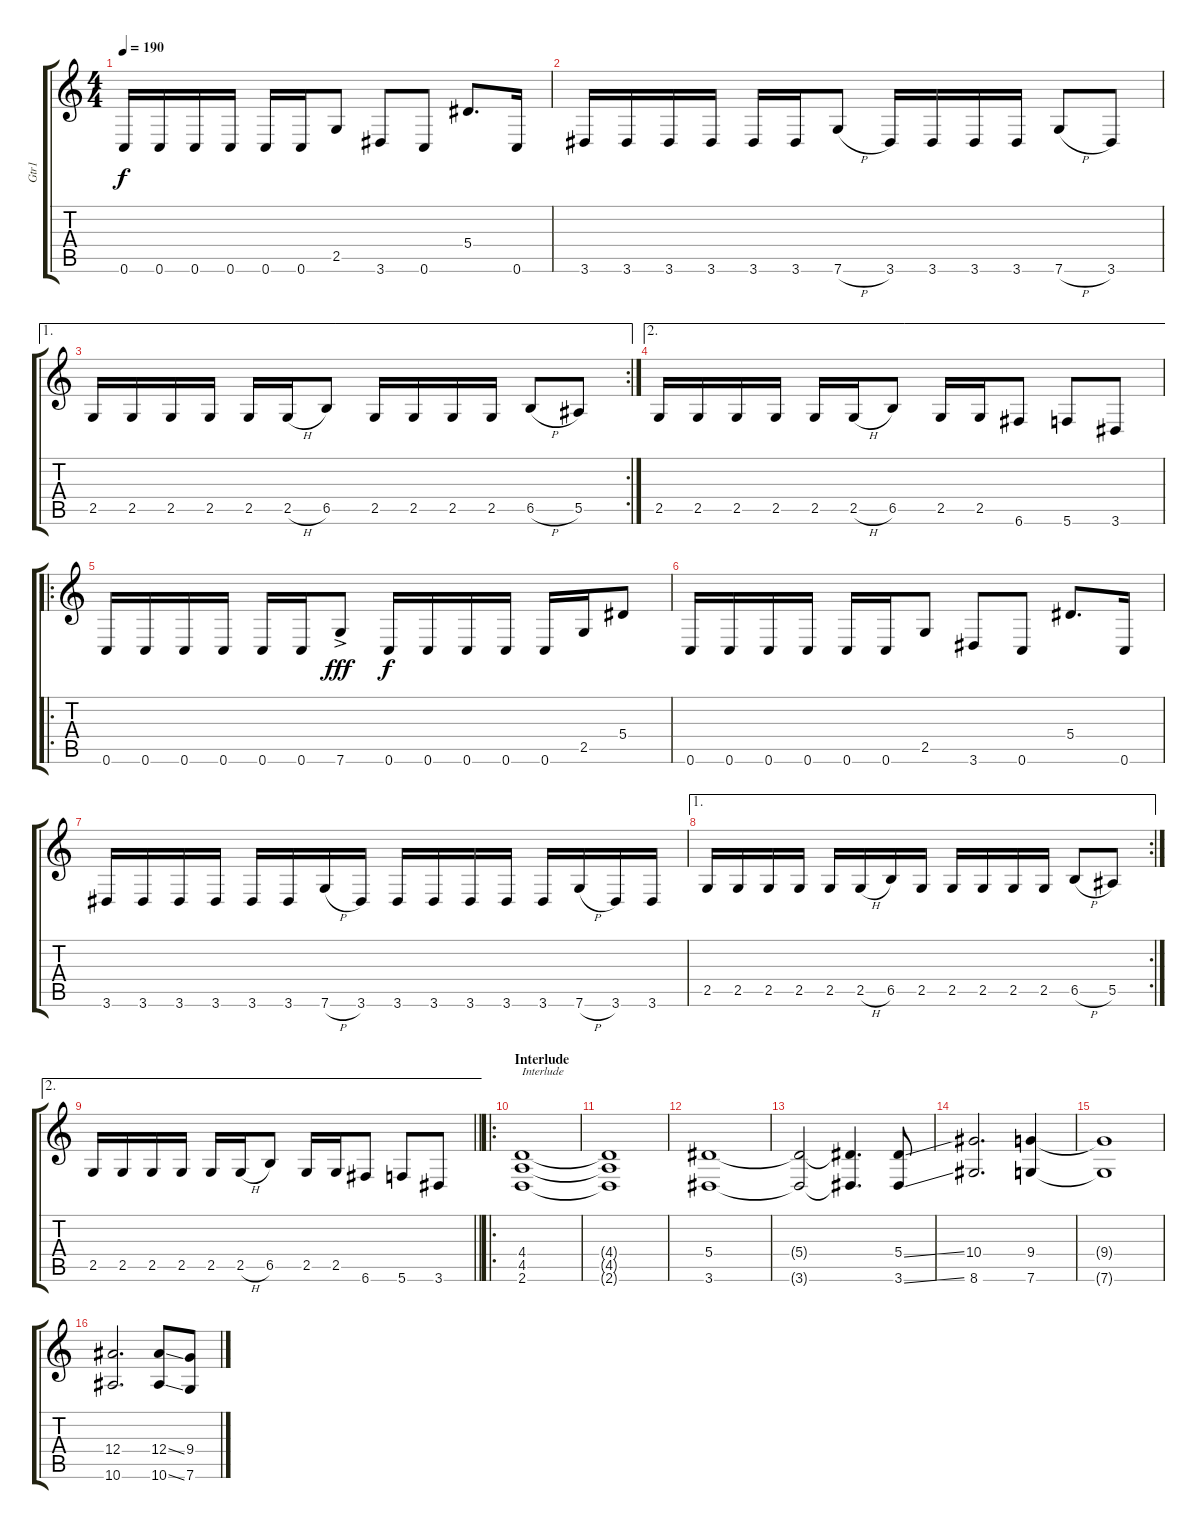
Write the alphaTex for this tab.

\track ("Gtr1" "Gtr1") {instrument distortionguitar}
\staff {score tabs}
\tuning (C4 G3 Eb3 Bb2 F2 C2) {hide}
\ts (4 4)
\tempo 190
\clef g2
\ks c
0.6.16{dy f} 0.6.16 0.6.16 0.6.16 0.6.16 0.6.16 2.5.8 3.6.8 0.6.8 5.4.8{d} 0.6.16 |
3.6.16 3.6.16 3.6.16 3.6.16 3.6.16 3.6.16 7.6{h}.8 3.6.16 3.6.16 3.6.16 3.6.16 7.6{h}.8 3.6.8 |
\ae 1
\rc 2
2.5.16 2.5.16 2.5.16 2.5.16 2.5.16 2.5{h}.16 6.5.8 2.5.16 2.5.16 2.5.16 2.5.16 6.5{h}.8 5.5.8 |
\ae 2
2.5.16 2.5.16 2.5.16 2.5.16 2.5.16 2.5{h}.16 6.5.8 2.5.16 2.5.16 6.6.8 5.6.8 3.6.8 |
\ro
0.6.16 0.6.16 0.6.16 0.6.16 0.6.16 0.6.16 7.6{ac}.8{dy fff} 0.6.16{dy f} 0.6.16 0.6.16 0.6.16 0.6.16 2.5.16 5.4.8 |
0.6.16 0.6.16 0.6.16 0.6.16 0.6.16 0.6.16 2.5.8 3.6.8 0.6.8 5.4.8{d} 0.6.16 |
3.6.16 3.6.16 3.6.16 3.6.16 3.6.16 3.6.16 7.6{h}.16 3.6.16 3.6.16 3.6.16 3.6.16 3.6.16 3.6.16 7.6{h}.16 3.6.16 3.6.16 |
\ae 1
\rc 2
2.5.16 2.5.16 2.5.16 2.5.16 2.5.16 2.5{h}.16 6.5.16 2.5.16 2.5.16 2.5.16 2.5.16 2.5.16 6.5{h}.8 5.5.8 |
\ae 2
\barLineRight lightlight
2.5.16 2.5.16 2.5.16 2.5.16 2.5.16 2.5{h}.16 6.5.8 2.5.16 2.5.16 6.6.8 5.6.8 3.6.8 |
\ro
\section ("" "Interlude")
(4.4 4.5 2.6).1{txt "Interlude"} |
(4.4{t} 4.5{t} 2.6{t}).1 |
(5.4 3.6).1 |
(5.4{t} 3.6{t}).2 (5.4{t} 3.6{t}).4{d} (5.4{ss} 3.6{ss}).8 |
(10.4 8.6).2{d} (9.4 7.6).4 |
(9.4{t} 7.6{t}).1 |
(12.4 10.6).2{d} (12.4{ss} 10.6{ss}).8 (9.4 7.6).8
